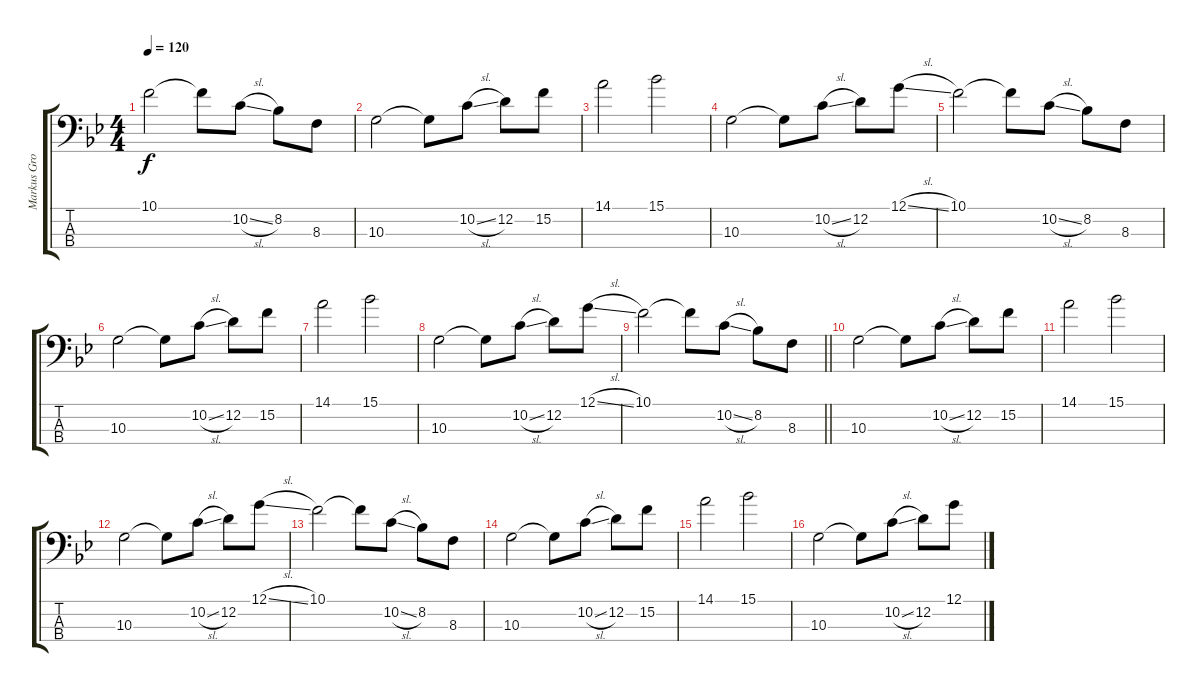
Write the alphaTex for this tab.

\track ("Markus Grosskopf" "Markus Gro") {instrument electricbassfinger}
\staff {score tabs}
\tuning (G2 D2 A1 E1) {hide}
\ts (4 4)
\tempo 120
\clef f4
\ks gminor
10.1.2{dy f} 10.1{t}.8 10.2{sl}.8 8.2.8 8.3.8 |
10.3.2 10.3{t}.8 10.2{sl}.8 12.2.8 15.2.8 |
14.1.2 15.1.2 |
10.3.2 10.3{t}.8 10.2{sl}.8 12.2.8 12.1{sl}.8 |
10.1.2 10.1{t}.8 10.2{sl}.8 8.2.8 8.3.8 |
10.3.2 10.3{t}.8 10.2{sl}.8 12.2.8 15.2.8 |
14.1.2 15.1.2 |
10.3.2 10.3{t}.8 10.2{sl}.8 12.2.8 12.1{sl}.8 |
\barLineRight lightlight
10.1.2 10.1{t}.8 10.2{sl}.8 8.2.8 8.3.8 |
10.3.2 10.3{t}.8 10.2{sl}.8 12.2.8 15.2.8 |
14.1.2 15.1.2 |
10.3.2 10.3{t}.8 10.2{sl}.8 12.2.8 12.1{sl}.8 |
10.1.2 10.1{t}.8 10.2{sl}.8 8.2.8 8.3.8 |
10.3.2 10.3{t}.8 10.2{sl}.8 12.2.8 15.2.8 |
14.1.2 15.1.2 |
10.3.2 10.3{t}.8 10.2{sl}.8 12.2.8 12.1{sl}.8
